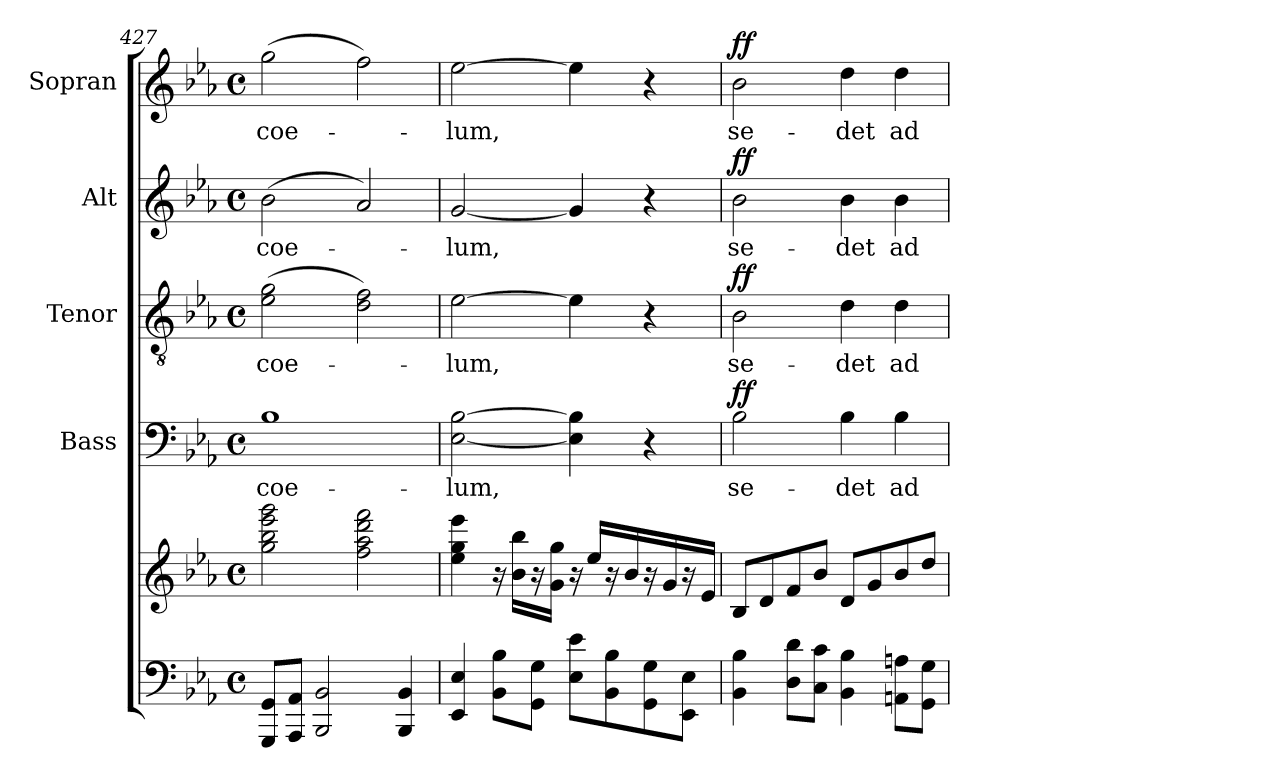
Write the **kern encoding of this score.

**kern	**kern	**kern	**text	**dynam	**kern	**text	**dynam	**kern	**text	**dynam	**kern	**text	**dynam
*part5	*part5	*part4	*part4	*part4	*part3	*part3	*part3	*part2	*part2	*part2	*part1	*part1	*part1
*staff6	*staff5	*staff4	*staff4	*staff4	*staff3	*staff3	*staff3	*staff2	*staff2	*staff2	*staff1	*staff1	*staff1
*	*	*I"Bass	*	*	*I"Tenor	*	*	*I"Alt	*	*	*I"Sopran	*	*
*	*	*I'B.	*	*	*I'T.	*	*	*I'A.	*	*	*I'S.	*	*
!!LO:PB:g=z
*clefF4	*clefG2	*clefF4	*	*	*clefGv2	*	*	*clefG2	*	*	*clefG2	*	*
*k[b-e-a-]	*k[b-e-a-]	*k[b-e-a-]	*	*	*k[b-e-a-]	*	*	*k[b-e-a-]	*	*	*k[b-e-a-]	*	*
*E-:	*E-:	*E-:	*	*	*E-:	*	*	*E-:	*	*	*E-:	*	*
*M4/4	*M4/4	*M4/4	*	*	*M4/4	*	*	*M4/4	*	*	*M4/4	*	*
*met(c)	*met(c)	*met(c)	*	*	*met(c)	*	*	*met(c)	*	*	*met(c)	*	*
=427	=427	=427	=427	=427	=427	=427	=427	=427	=427	=427	=427	=427	=427
!	!	!	!LO:LY:b	!	!	!LO:LY:b	!	!	!LO:LY:b	!	!	!LO:LY:b	!
8GGG/ 8GG/L	2gg\ 2bb-\ 2eee-\ 2ggg\	1B-	coe-	.	(>2e-\ 2g\	coe-	.	(>2b-\	coe-	.	(>2gg\	coe-	.
8AAA-/ 8AA-/J	.	.	.	.	.	.	.	.	.	.	.	.	.
2BBB-/ 2BB-/	.	.	.	.	.	.	.	.	.	.	.	.	.
.	2ff\ 2aa-\ 2ddd\ 2fff\	.	.	.	2d\ 2f\)	.	.	2a-/)	.	.	2ff\)	.	.
4BBB-/ 4BB-/	.	.	.	.	.	.	.	.	.	.	.	.	.
=428	=428	=428	=428	=428	=428	=428	=428	=428	=428	=428	=428	=428	=428
!	!	!	!LO:LY:b	!	!	!LO:LY:b	!	!	!LO:LY:b	!	!	!LO:LY:b	!
4EE-/ 4E-/	4ee-\ 4gg\ 4eee-\	[2E-\ [2B-\	-lum,	.	[2e-\	-lum,	.	[2g/	-lum,	.	[2ee-\	-lum,	.
8BB-\ 8B-\L	16r	.	.	.	.	.	.	.	.	.	.	.	.
.	16b-\ 16bb-\KL	.	.	.	.	.	.	.	.	.	.	.	.
8GG\ 8G\J	16r	.	.	.	.	.	.	.	.	.	.	.	.
.	16g\ 16gg\Jk	.	.	.	.	.	.	.	.	.	.	.	.
8E-\ 8e-\L	16r	4E-\] 4B-\]	.	.	4e-\]	.	.	4g/]	.	.	4ee-\]	.	.
.	16ee-/KL	.	.	.	.	.	.	.	.	.	.	.	.
8BB-\ 8B-\	16r	.	.	.	.	.	.	.	.	.	.	.	.
.	16b-/k	.	.	.	.	.	.	.	.	.	.	.	.
8GG\ 8G\	16r	4r	.	.	4r	.	.	4r	.	.	4r	.	.
.	16g/k	.	.	.	.	.	.	.	.	.	.	.	.
8EE-\ 8E-\J	16r	.	.	.	.	.	.	.	.	.	.	.	.
.	16e-/Jk	.	.	.	.	.	.	.	.	.	.	.	.
=429	=429	=429	=429	=429	=429	=429	=429	=429	=429	=429	=429	=429	=429
!	!	!	!LO:LY:b	!LO:DY:a	!	!LO:LY:b	!LO:DY:a	!	!LO:LY:b	!LO:DY:a	!	!LO:LY:b	!LO:DY:a
4BB-\ 4B-\	8B-/L	2B-\	se-	ff	2B-\	se-	ff	2b-\	se-	ff	2b-\	se-	ff
.	8d/	.	.	.	.	.	.	.	.	.	.	.	.
8D\ 8d\L	8f/	.	.	.	.	.	.	.	.	.	.	.	.
8C\ 8c\J	8b-/J	.	.	.	.	.	.	.	.	.	.	.	.
!	!	!	!LO:LY:b	!	!	!LO:LY:b	!	!	!LO:LY:b	!	!	!LO:LY:b	!
4BB-\ 4B-\	8d/L	4B-\	-det	.	4d\	-det	.	4b-\	-det	.	4dd\	-det	.
.	8g/	.	.	.	.	.	.	.	.	.	.	.	.
!	!	!	!LO:LY:b	!	!	!LO:LY:b	!	!	!LO:LY:b	!	!	!LO:LY:b	!
8AAn\ 8An\L	8b-/	4B-\	ad	.	4d\	ad	.	4b-\	ad	.	4dd\	ad	.
8GG\ 8G\J	8dd/J	.	.	.	.	.	.	.	.	.	.	.	.
=	=	=	=	=	=	=	=	=	=	=	=	=	=
*-	*-	*-	*-	*-	*-	*-	*-	*-	*-	*-	*-	*-	*-
